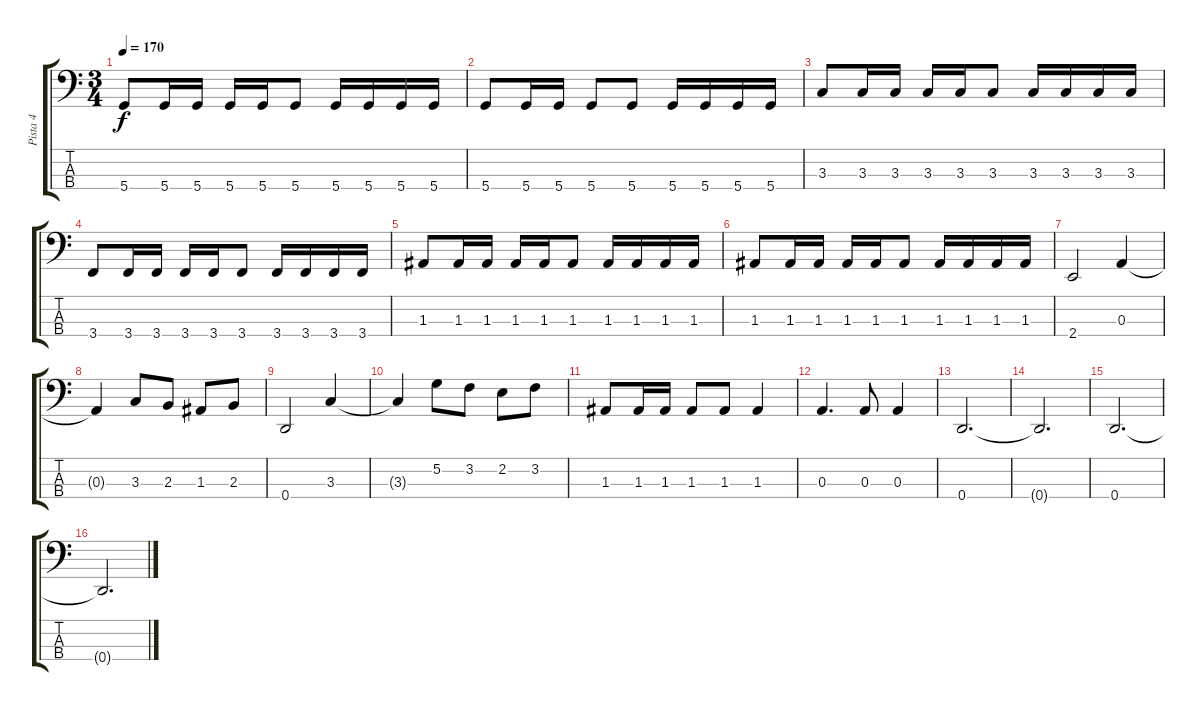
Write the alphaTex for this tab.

\track ("Pista 4" "Pista 4") {instrument electricbassfinger}
\staff {score tabs}
\tuning (G2 D2 A1 D1) {hide}
\ts (3 4)
\tempo 170
\clef f4
\ks c
5.4.8{dy f} 5.4.16 5.4.16 5.4.16 5.4.16 5.4.8 5.4.16 5.4.16 5.4.16 5.4.16 |
5.4.8 5.4.16 5.4.16 5.4.8 5.4.8 5.4.16 5.4.16 5.4.16 5.4.16 |
3.3.8 3.3.16 3.3.16 3.3.16 3.3.16 3.3.8 3.3.16 3.3.16 3.3.16 3.3.16 |
3.4.8 3.4.16 3.4.16 3.4.16 3.4.16 3.4.8 3.4.16 3.4.16 3.4.16 3.4.16 |
1.3.8 1.3.16 1.3.16 1.3.16 1.3.16 1.3.8 1.3.16 1.3.16 1.3.16 1.3.16 |
1.3.8 1.3.16 1.3.16 1.3.16 1.3.16 1.3.8 1.3.16 1.3.16 1.3.16 1.3.16 |
2.4.2 0.3.4 |
0.3{t}.4 3.3.8 2.3.8 1.3.8 2.3.8 |
0.4.2 3.3.4 |
3.3{t}.4 5.2.8 3.2.8 2.2.8 3.2.8 |
1.3.8 1.3.16 1.3.16 1.3.8 1.3.8 1.3.4 |
0.3.4{d} 0.3.8 0.3.4 |
0.4.2{d} |
0.4{t}.2{d} |
0.4.2{d} |
0.4{t}.2{d}
